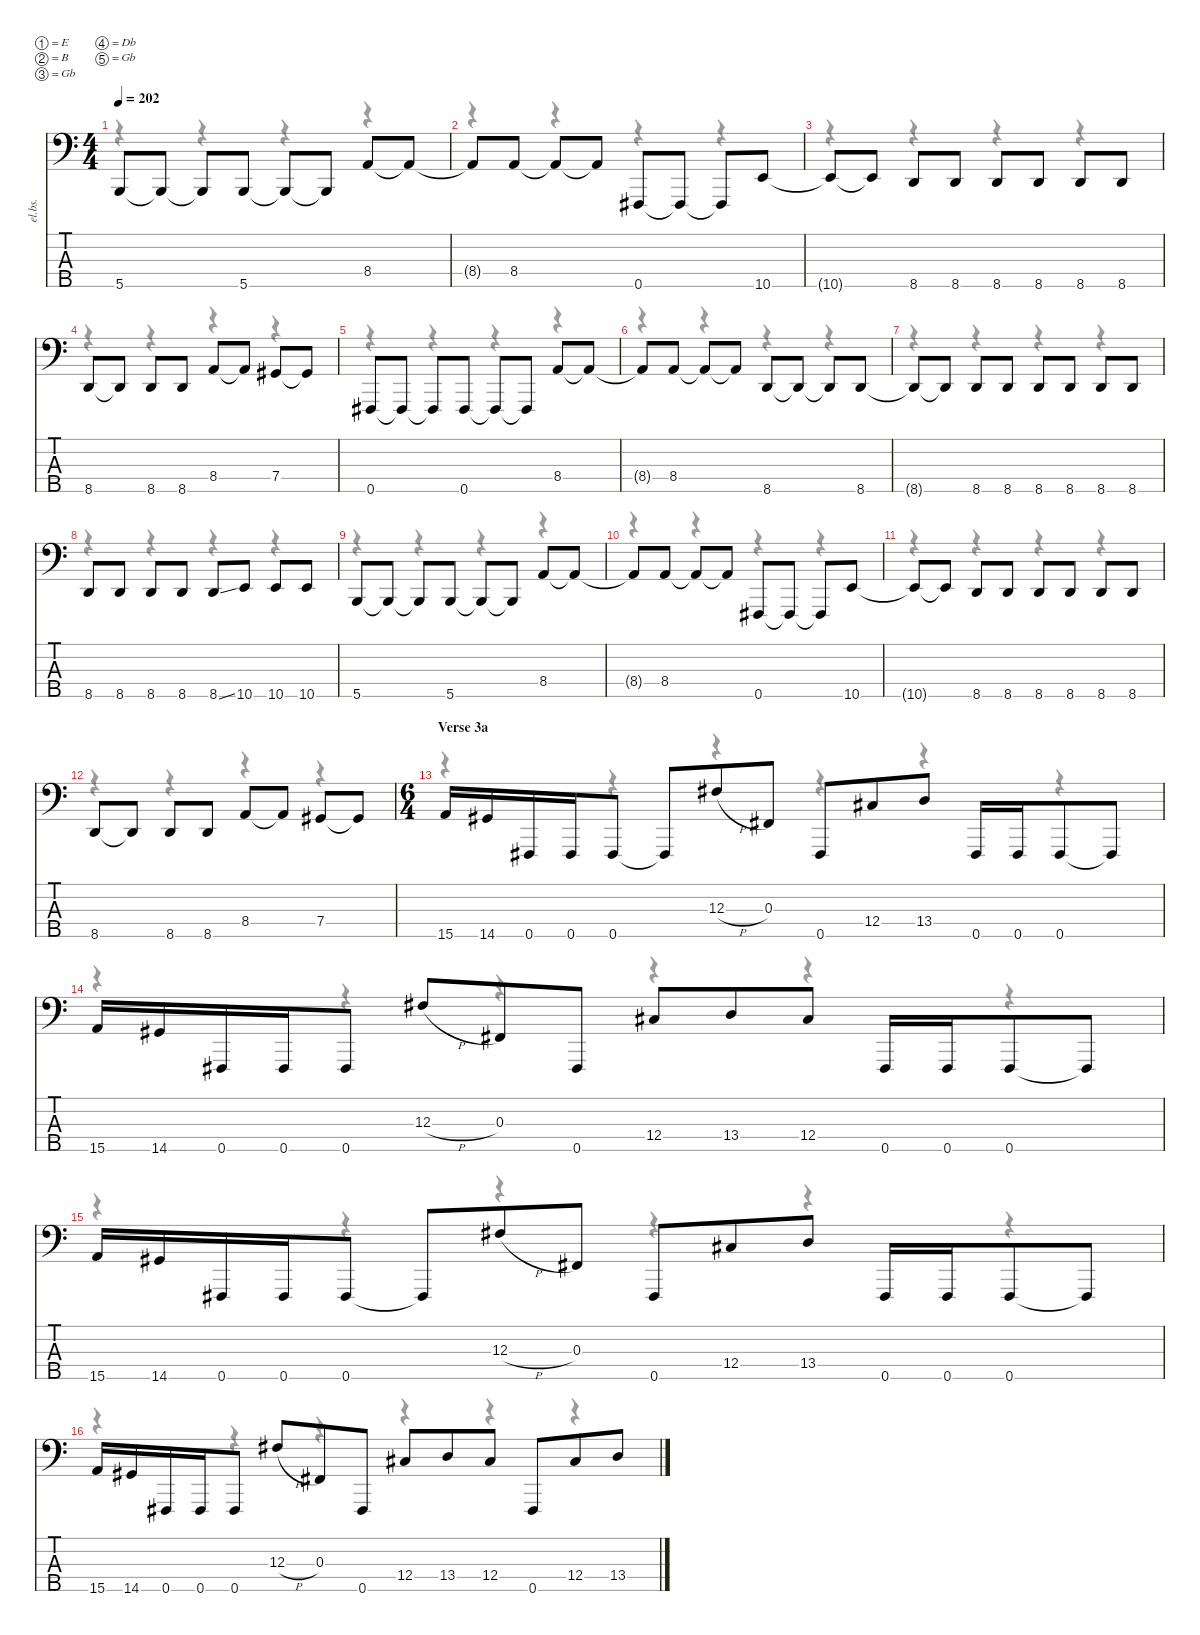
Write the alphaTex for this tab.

\defaultSystemsLayout 4
\hideDynamics
\bracketExtendMode nobrackets
\track ("Conor Hesse" "el.bs.") {instrument slapbass1}
\staff {score tabs}
\tuning (E2 B1 Gb1 Db1 Gb0)
\voice
\ts (4 4)
\tempo 202
\clef f4
\ks c
5.5.8{dy f beam Up} 5.5{t}.8{beam Up} 5.5{t}.8{beam Up} 5.5.8{beam Up} 5.5{t}.8{beam Up} 5.5{t}.8{beam Up} 8.4.8{beam Up} 8.4{t}.8{beam Up} |
8.4{t}.8{beam Up} 8.4.8{beam Up} 8.4{t}.8{beam Up} 8.4{t}.8{beam Up} 0.5{acc #}.8{beam Up} 0.5{t acc #}.8{beam Up} 0.5{t acc #}.8{beam Up} 10.5.8{beam Up} |
10.5{t}.8{beam Up} 10.5{t}.8{beam Up} 8.5.8{beam Up} 8.5.8{beam Up} 8.5.8{beam Up} 8.5.8{beam Up} 8.5.8{beam Up} 8.5.8{beam Up} |
8.5.8{beam Up} 8.5{t}.8{beam Up} 8.5.8{beam Up} 8.5.8{beam Up} 8.4.8{beam Up} 8.4{t}.8{beam Up} 7.4{acc #}.8{beam Up} 7.4{t acc #}.8{beam Up} |
0.5{acc #}.8{beam Up} 0.5{t acc #}.8{beam Up} 0.5{t acc #}.8{beam Up} 0.5{acc #}.8{beam Up} 0.5{t acc #}.8{beam Up} 0.5{t acc #}.8{beam Up} 8.4.8{beam Up} 8.4{t}.8{beam Up} |
8.4{t}.8{beam Up} 8.4.8{beam Up} 8.4{t}.8{beam Up} 8.4{t}.8{beam Up} 8.5.8{beam Up} 8.5{t}.8{beam Up} 8.5{t}.8{beam Up} 8.5.8{beam Up} |
8.5{t}.8{beam Up} 8.5{t}.8{beam Up} 8.5.8{beam Up} 8.5.8{beam Up} 8.5.8{beam Up} 8.5.8{beam Up} 8.5.8{beam Up} 8.5.8{beam Up} |
8.5.8{beam Up} 8.5.8{beam Up} 8.5.8{beam Up} 8.5.8{beam Up} 8.5{ss}.8{beam Up} 10.5.8{beam Up} 10.5.8{beam Up} 10.5.8{beam Up} |
5.5.8{beam Up} 5.5{t}.8{beam Up} 5.5{t}.8{beam Up} 5.5.8{beam Up} 5.5{t}.8{beam Up} 5.5{t}.8{beam Up} 8.4.8{beam Up} 8.4{t}.8{beam Up} |
8.4{t}.8{beam Up} 8.4.8{beam Up} 8.4{t}.8{beam Up} 8.4{t}.8{beam Up} 0.5{acc #}.8{beam Up} 0.5{t acc #}.8{beam Up} 0.5{t acc #}.8{beam Up} 10.5.8{beam Up} |
10.5{t}.8{beam Up} 10.5{t}.8{beam Up} 8.5.8{beam Up} 8.5.8{beam Up} 8.5.8{beam Up} 8.5.8{beam Up} 8.5.8{beam Up} 8.5.8{beam Up} |
8.5.8{beam Up} 8.5{t}.8{beam Up} 8.5.8{beam Up} 8.5.8{beam Up} 8.4.8{beam Up} 8.4{t}.8{beam Up} 7.4{acc #}.8{beam Up} 7.4{t acc #}.8{beam Up} |
\ts (6 4)
\beaming (8 3 3 3 3)
\section ("" "Verse 3a")
15.5.16{beam Up} 14.5{acc #}.16{beam Up} 0.5{acc #}.16{beam Up} 0.5{acc #}.16{beam Up} 0.5{acc #}.8{beam Up} 0.5{t acc #}.8{beam Up} 12.3{h acc #}.8{beam Up} 0.3{acc #}.8{beam Up} 0.5{acc #}.8{beam Up} 12.4{acc #}.8{beam Up} 13.4.8{beam Up} 0.5{acc #}.16{beam Up} 0.5{acc #}.16{beam Up} 0.5{acc #}.8{beam Up} 0.5{t acc #}.8{beam Up} |
15.5.16{beam Up} 14.5{acc #}.16{beam Up} 0.5{acc #}.16{beam Up} 0.5{acc #}.16{beam Up} 0.5{acc #}.8{beam Up} 12.3{h acc #}.8{beam Up} 0.3{acc #}.8{beam Up} 0.5{acc #}.8{beam Up} 12.4{acc #}.8{beam Up} 13.4.8{beam Up} 12.4{acc #}.8{beam Up} 0.5{acc #}.16{beam Up} 0.5{acc #}.16{beam Up} 0.5{acc #}.8{beam Up} 0.5{t acc #}.8{beam Up} |
15.5.16{beam Up} 14.5{acc #}.16{beam Up} 0.5{acc #}.16{beam Up} 0.5{acc #}.16{beam Up} 0.5{acc #}.8{beam Up} 0.5{t acc #}.8{beam Up} 12.3{h acc #}.8{beam Up} 0.3{acc #}.8{beam Up} 0.5{acc #}.8{beam Up} 12.4{acc #}.8{beam Up} 13.4.8{beam Up} 0.5{acc #}.16{beam Up} 0.5{acc #}.16{beam Up} 0.5{acc #}.8{beam Up} 0.5{t acc #}.8{beam Up} |
15.5.16{beam Up} 14.5{acc #}.16{beam Up} 0.5{acc #}.16{beam Up} 0.5{acc #}.16{beam Up} 0.5{acc #}.8{beam Up} 12.3{h acc #}.8{beam Up} 0.3{acc #}.8{beam Up} 0.5{acc #}.8{beam Up} 12.4{acc #}.8{beam Up} 13.4.8{beam Up} 12.4{acc #}.8{beam Up} 0.5{acc #}.8{beam Up} 12.4{acc #}.8{beam Up} 13.4.8{beam Up}
\voice
\clef f4
\ottava regular
\simile none
\ks c
r.4{dy mf beam Down} r.4{beam Down} r.4{beam Down} r.4{beam Down} |
r.4{beam Down} r.4{beam Down} r.4{beam Down} r.4{beam Down} |
r.4{beam Down} r.4{beam Down} r.4{beam Down} r.4{beam Down} |
r.4{beam Down} r.4{beam Down} r.4{beam Down} r.4{beam Down} |
r.4{beam Down} r.4{beam Down} r.4{beam Down} r.4{beam Down} |
r.4{beam Down} r.4{beam Down} r.4{beam Down} r.4{beam Down} |
r.4{beam Down} r.4{beam Down} r.4{beam Down} r.4{beam Down} |
r.4{beam Down} r.4{beam Down} r.4{beam Down} r.4{beam Down} |
r.4{beam Down} r.4{beam Down} r.4{beam Down} r.4{beam Down} |
r.4{beam Down} r.4{beam Down} r.4{beam Down} r.4{beam Down} |
r.4{beam Down} r.4{beam Down} r.4{beam Down} r.4{beam Down} |
r.4{beam Down} r.4{beam Down} r.4{beam Down} r.4{beam Down} |
r.4{beam Down} r.4{beam Down} r.4{beam Down} r.4{beam Down} r.4{beam Down} r.4{beam Down} |
r.4{beam Down} r.4{beam Down} r.4{beam Down} r.4{beam Down} r.4{beam Down} r.4{beam Down} |
r.4{beam Down} r.4{beam Down} r.4{beam Down} r.4{beam Down} r.4{beam Down} r.4{beam Down} |
r.4{beam Down} r.4{beam Down} r.4{beam Down} r.4{beam Down} r.4{beam Down} r.4{beam Down}
